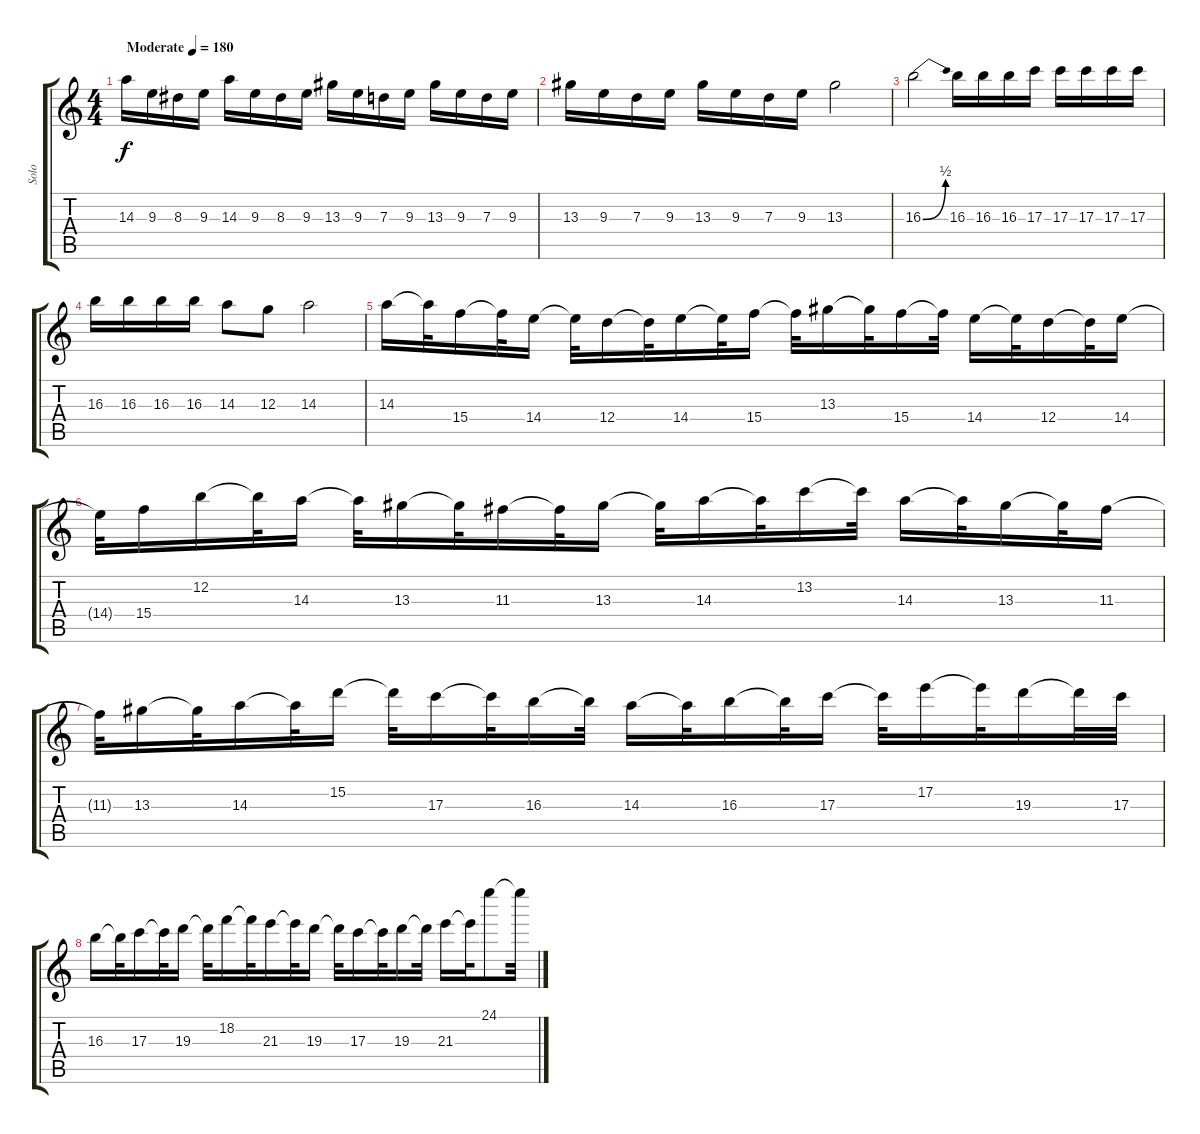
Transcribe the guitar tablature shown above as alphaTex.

\track ("Solo" "Solo") {instrument distortionguitar}
\staff {score tabs}
\tuning (E4 B3 G3 D3 A2 E2) {hide}
\ts (4 4)
\tempo (180 "Moderate")
\clef g2
\ks c
14.3.16{dy f instrument distortionguitar} 9.3.16 8.3.16 9.3.16 14.3.16 9.3.16 8.3.16 9.3.16 13.3.16 9.3.16 7.3.16 9.3.16 13.3.16 9.3.16 7.3.16 9.3.16 |
13.3.16 9.3.16 7.3.16 9.3.16 13.3.16 9.3.16 7.3.16 9.3.16 13.3.2 |
16.3{be (bend 0 0 60 2)}.2 16.3.16 16.3.16 16.3.16 17.3.16 17.3.16 17.3.16 17.3.16 17.3.16 |
16.3.16 16.3.16 16.3.16 16.3.16 14.3.8 12.3.8 14.3.2 |
14.3.16 14.3{t}.32 15.4.16 15.4{t}.32 14.4.16 14.4{t}.32 12.4.16 12.4{t}.32 14.4.16 14.4{t}.32 15.4.16 15.4{t}.32 13.3.16 13.3{t}.32 15.4.16 15.4{t}.32 14.4.16 14.4{t}.32 12.4.16 12.4{t}.32 14.4.16 |
14.4{t}.32 15.4.16 12.2.16 12.2{t}.32 14.3.16 14.3{t}.32 13.3.16 13.3{t}.32 11.3.16 11.3{t}.32 13.3.16 13.3{t}.32 14.3.16 14.3{t}.32 13.2.16 13.2{t}.32 14.3.16 14.3{t}.32 13.3.16 13.3{t}.32 11.3.16 |
11.3{t}.32 13.3.16 13.3{t}.32 14.3.16 14.3{t}.32 15.2.16 15.2{t}.32 17.3.16 17.3{t}.32 16.3.16 16.3{t}.32 14.3.16 14.3{t}.32 16.3.16 16.3{t}.32 17.3.16 17.3{t}.32 17.2.16 17.2{t}.32 19.3.16 19.3{t}.32 17.3.32 |
16.3.16 16.3{t}.32 17.3.16 17.3{t}.32 19.3.16 19.3{t}.32 18.2.16 18.2{t}.32 21.3.16 21.3{t}.32 19.3.16 19.3{t}.32 17.3.16 17.3{t}.32 19.3.16 19.3{t}.32 21.3.16 21.3{t}.32 24.1.8 24.1{t}.32
